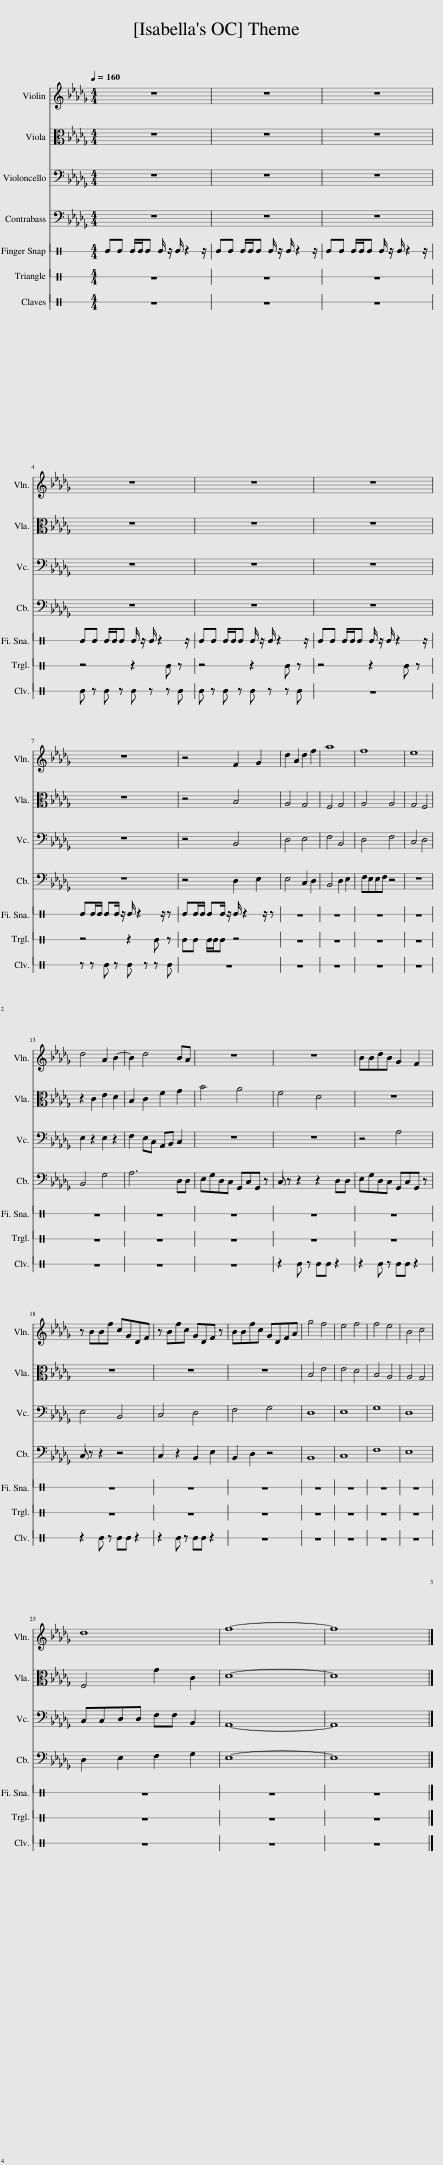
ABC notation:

X:1
%%score 1 2 3 4 5 6 7
L:1/8
Q:1/4=160
M:4/4
I:linebreak $
K:Db
V:1 treble
V:2 alto
V:3 bass
V:4 bass transpose=-12
V:5 perc stafflines=1
K:none
V:6 perc stafflines=1
K:none
V:7 perc stafflines=1
K:none
V:1
 z8 | z8 | z8 |$ z8 | z8 | %5
 z8 |$ z8 | z4 F2 G2 | d2 A2 d2 f2 | a8 | %10
 f8 | e8 |$ d4 A2 B2- | B2 d4 BA | z8 | %15
 z8 | BBdB G2 F2 |$ z BBf cGDF | z Bfc GDF z | BBfc GDFA | %20
 g4 f4 | e4 f4 | f4 e4 | B4 c4 |$ d8 | %25
 f8- | f8 |] %27
V:2
 z8 | z8 | z8 |$ z8 | z8 | %5
 z8 |$ z8 | z4 B,4 | A,4 G,4 | F,4 G,4 | %10
 A,4 A,4 | G,4 F,4 |$ z2 C2 E2 D2 | B,2 C2 F2 G2 | B4 A4 | %15
 F4 D4 | z8 |$ z8 | z8 | z8 | %20
 B,4 E4 | E4 D4 | B,4 A,4 | A,4 G,4 |$ F,4 G2 C2 | %25
 D8- | D8 |] %27
V:3
 z8 | z8 | z8 |$ z8 | z8 | %5
 z8 |$ z8 | z4 B,,4 | D,4 E,4 | F,4 B,,4 | %10
 D,4 F,4 | C,4 D,4 |$ E,2 z2 E,2 z2 | F,2 E,C, A,,B,, C,2 | z8 | %15
 z8 | z4 A,4 |$ E,4 B,,4 | C,4 D,4 | F,4 G,4 | %20
 D,8 | E,8 | G,8 | D,8 |$ C,C,D,D, F,F, B,,2 | %25
 A,,8- | A,,8 |] %27
V:4
 z8 | z8 | z8 |$ z8 | z8 | %5
 z8 |$ z8 | z4 D,2 E,2 | E,4 C,2 D,2 | B,,4 D,2 E,2 | %10
 F,E,E,F, z4 | z8 |$ B,,4 G,4 | A,6 D,D, | E,G,D,C, G,,C,G,, z | %15
 C, z z2 z2 D,D, | E,G,D,C, G,,C,G,, z |$ C, z z2 z4 | C,2 z2 B,,2 E,2 | B,,2 D,2 z4 | %20
 B,,8 | C,8 | F,8 | E,8 |$ D,2 E,2 F,2 G,2 | %25
 E,8- | E,8 |] %27
V:5
[K:C] EE E/E/E E/ z/ E/ z2 z/ | EE E/E/E E/ z/ E/ z2 z/ | EE E/E/E E/ z/ E/ z2 z/ |$ EE E/E/E E/ z/ E/ z2 z/ | EE E/E/E E/ z/ E/ z2 z/ | %5
 EE E/E/E E/ z/ E/ z2 z/ |$ EE/E/ EE/ z/ E/ z2 z/ z | EE/E/ EE/ z/ E/ z2 z/ z | z8 | z8 | %10
 z8 | z8 |$ z8 | z8 | z8 | %15
 z8 | z8 |$ z8 | z8 | z8 | %20
 z8 | z8 | z8 | z8 |$ z8 | %25
 z8 | z8 |] %27
V:6
[K:C] z8 | z8 | z8 |$ z4 z2 E z | z4 z2 E z | %5
 z4 z2 E z |$ z4 z2 E z | EE E/E/E z4 | z8 | z8 | %10
 z8 | z8 |$ z8 | z8 | z8 | %15
 z8 | z8 |$ z8 | z8 | z8 | %20
 z8 | z8 | z8 | z8 |$ z8 | %25
 z8 | z8 |] %27
V:7
[K:C] z8 | z8 | z8 |$ E z E z E z z E | E z E z E z z E | %5
 z8 |$ z z E z E z z E | z8 | z8 | z8 | %10
 z8 | z8 |$ z8 | z8 | z8 | %15
 z2 E z EE z2 | z2 E z EE z2 |$ z2 E z EE z2 | z2 E z EE z2 | z8 | %20
 z8 | z8 | z8 | z8 |$ z8 | %25
 z8 | z8 |] %27
